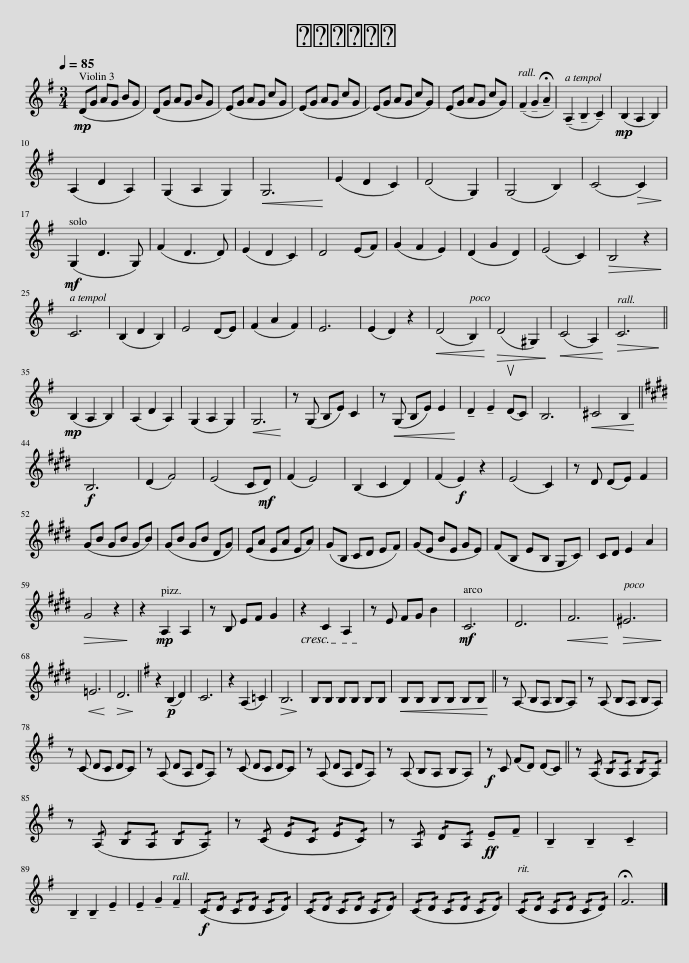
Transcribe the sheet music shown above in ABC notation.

X:1
L:1/8
Q:1/4=85
M:3/4
I:linebreak $
K:G
V:1 treble
V:1
!mp! (DG) AG BG | (DG) AG BG | (EG) AG cG | (EG) AG cG | (EG AG cG) | %5
 (EG AG cG) | (!tenuto!F2 !tenuto!G2) !tenuto!!fermata!A2 | (!tenuto!A,2 !tenuto!B,2 !tenuto!C2) |!mp! (B,2 A,2 B,2) |$ (A,2 D2 A,2) | %10
 (G,2 A,2 G,2) |!<(! G,6!<)! | (E2 D2 C2) | (D4 G,2) | (G,4 B,2) | %15
 (C4!>(! C2)!>)! |$!mf! (G,2 D3 G,) | (F2 D3 D) | (E2 D2 C2) | D4 (EF) | %20
 (G2 F2) E2 | (D2 G2 D2) | (E4 C2) |!>(! B,4 z2!>)! |$ C6 | %25
 (B,2 D2 B,2) | E4 (DE) | (F2 A2 F2) | E6 | (E2 D2) z2 | %30
!<(! (D4 B,2)!<)! |!>(! (D4 ^G,2)!>)! |!<(! (C4 A,2)!<)! |!>(! C6!>)! ||$!mp! (B,2 A,2 B,2) | %35
 (A,2 D2 A,2) | (G,2 A,2 G,2) |!<(! G,6!<)! | z (G, B,E) C2 | z!<(! (G, B,E) E2!<)! | %40
 !tenuto!D2 !tenuto!E2 (uDC) | B,6 |!<(! ^C4 B,2!<)! ||$[K:E]!f! B,6 | (D2 F4) | %45
 (E4 C!mf!D) | (F2 E4) | (B,2 C2 D2) | (F2!f! E2) z2 | (E4 C2) | %50
 z D (DE) F2 |$ (GB GB GB) | (GB GB DG) | (EA EA EA) | (GB, CD EF) | %55
 (GE BE GE) | (FB, EB, G,C) | CD E2 A2 |$!>(! G4 z2!>)! | z2!mp! A,2 A,2 | %60
 z B, EF G2 | z2 C2 A,2 | z E FG B2 |!mf! C6 | D6 | %65
!<(! F6!<)! |!>(! ^E6!>)! |$!<(! =E6!<)! |!>(! D6!>)! ||[K:G] z2!p! (B,2 D2) | %70
 C6 | z2 (A,2 =C2) |!>(! B,6!>)! | B,B, B,B, B,B, |!<(! B,B, B,B, B,B,!<)! || %75
 z (A, B,A, B,A,) | z (A, B,A, B,A,) |$ z (C DC DC) | z (A, DA, DA,) | z (C DC DC) | %80
 z (A, DA, DA,) | z (A, B,A, B,A,) |!f! z C (FD) (DC) || z (!/!A, !/!B,!/!A, !/!B,!/!A,) |$ z (!/!A, !/!B,!/!A, !/!B,!/!A,) | %85
 z (!/!C !/!E!/!C !/!E!/!C) | z !/!A, !/!D!/!A,!ff! !tenuto!E!tenuto!F | !tenuto!B,2 !tenuto!B,2 !tenuto!C2 |$ !tenuto!B,2 !tenuto!B,2 !tenuto!E2 | !tenuto!E2 !tenuto!G2 !tenuto!F2 | %90
!f! (!/!C!/!D !/!C!/!D !/!C!/!D) | (!/!C!/!D !/!C!/!D !/!C!/!D) | (!/!C!/!D !/!C!/!D !/!C!/!D) | (!/!C!/!D !/!C!/!D !/!C!/!D) | !fermata!F6 |] %95
